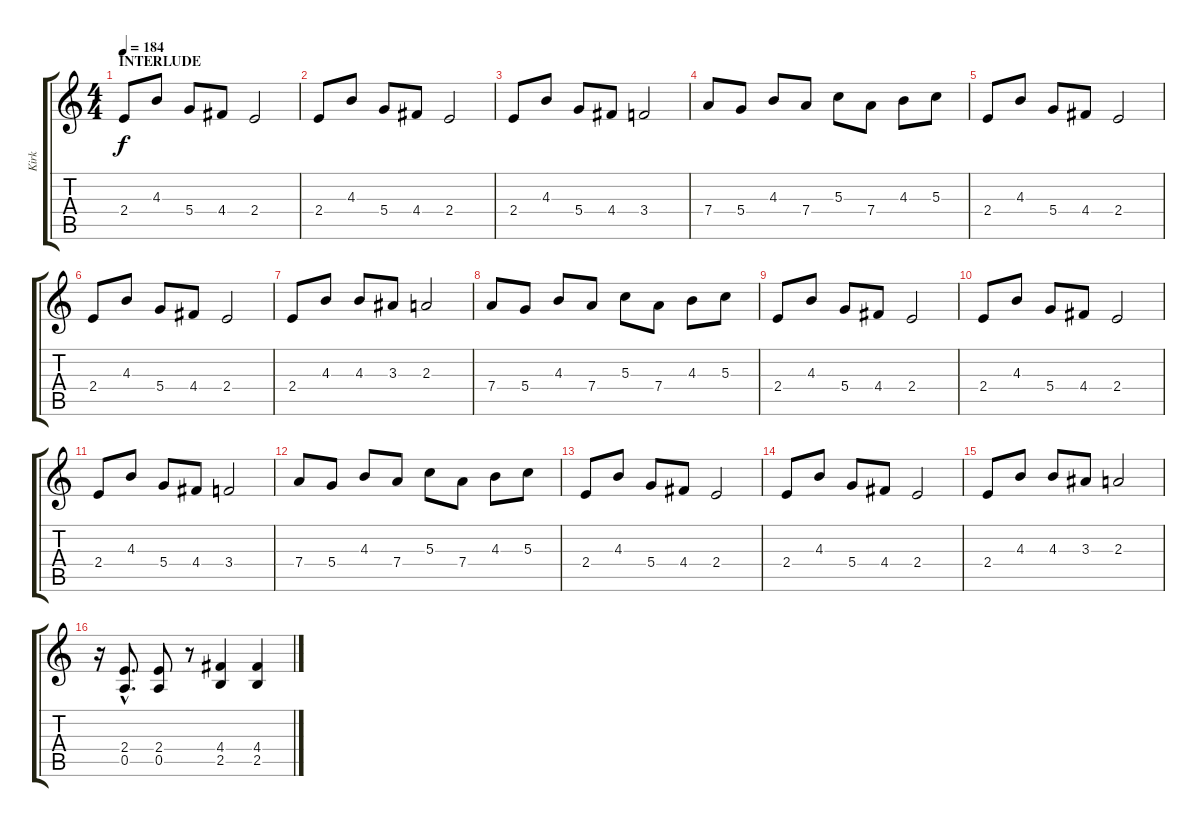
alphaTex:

\track ("Kirk" "Kirk") {instrument overdrivenguitar}
\staff {score tabs}
\tuning (E4 B3 G3 D3 A2 E2) {hide}
\ts (4 4)
\section ("" "INTERLUDE")
\tempo 184
\clef g2
\ks c
2.4.8{dy f} 4.3.8 5.4.8 4.4.8 2.4.2 |
2.4.8 4.3.8 5.4.8 4.4.8 2.4.2 |
2.4.8 4.3.8 5.4.8 4.4.8 3.4.2 |
7.4.8 5.4.8 4.3.8 7.4.8 5.3.8 7.4.8 4.3.8 5.3.8 |
2.4.8 4.3.8 5.4.8 4.4.8 2.4.2 |
2.4.8 4.3.8 5.4.8 4.4.8 2.4.2 |
2.4.8 4.3.8 4.3.8 3.3.8 2.3.2 |
7.4.8 5.4.8 4.3.8 7.4.8 5.3.8 7.4.8 4.3.8 5.3.8 |
2.4.8 4.3.8 5.4.8 4.4.8 2.4.2 |
2.4.8 4.3.8 5.4.8 4.4.8 2.4.2 |
2.4.8 4.3.8 5.4.8 4.4.8 3.4.2 |
7.4.8 5.4.8 4.3.8 7.4.8 5.3.8 7.4.8 4.3.8 5.3.8 |
2.4.8 4.3.8 5.4.8 4.4.8 2.4.2 |
2.4.8 4.3.8 5.4.8 4.4.8 2.4.2 |
2.4.8 4.3.8 4.3.8 3.3.8 2.3.2 |
r.16 (2.4{hac} 0.5{hac}).8{d} (2.4 0.5).8 r.8 (4.4 2.5).4 (4.4 2.5).4
